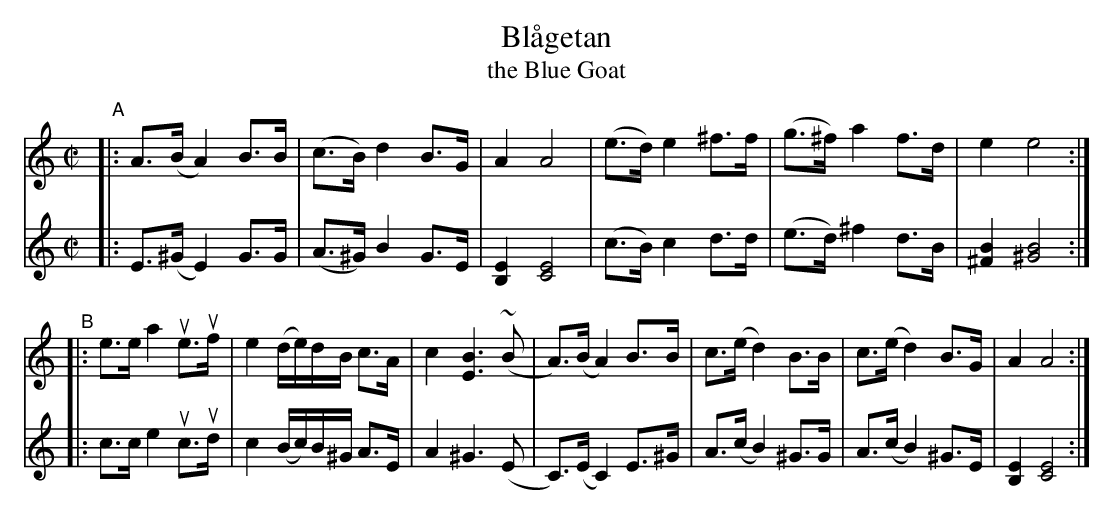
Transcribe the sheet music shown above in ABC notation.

X:1
T: Bl\aagetan
T: the Blue Goat
M: C|
L: 1/8
K: Am
V: 1 staves=2
"^A"|:\
A>(B A2) B>B | (c>B) d2 B>G | A2 A4 |\
(e>d) e2 ^f>f | (g>^f) a2 f>d | e2 e4 :|
"^B"|:\
e>e a2 ue>uf | e2 (d/e/)d/B/ c>A | c2 [B3E3] (~B |\
A)>(B A2) B>B | c>(e d2) B>B | c>(e d2) B>G | A2 A4 :|
V: 2
|:\
E>(^G E2) G>G | (A>^G) B2 G>E | [E2B,2] [E4C4] |\
(c>B) c2 d>d | (e>d) ^f2 d>B | [B2^F2] [B4^G4] :|
|:\
c>c e2 uc>ud | c2 (B/c/)B/^G/ A>E | A2 ^G3 (E |\
C)>(E C2) E>^G | A>(c B2) ^G>G | A>(c B2) ^G>E | [E2B,2] [E4C4] :|
